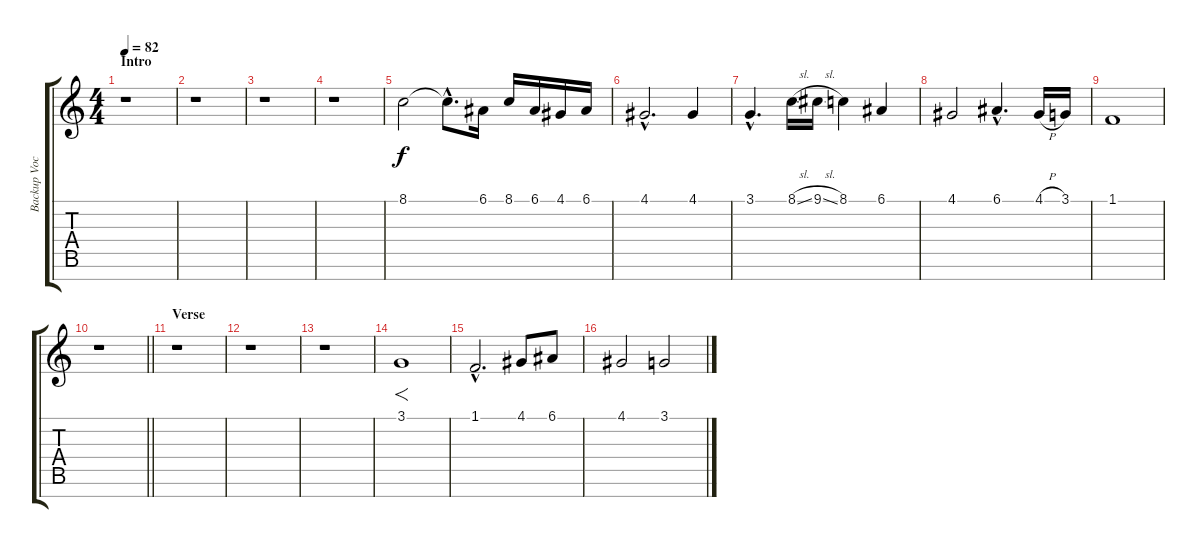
\track ("Backup Vocal" "Backup Voc") {instrument pad4choir}
\staff {score tabs}
\tuning (E4 B3 G3 D3 A2 E2 B1) {hide}
\ts (4 4)
\section ("" "Intro")
\tempo 82
\clef g2
\ks c
r.1{dy f instrument pad4choir} |
r.1 |
r.1 |
r.1 |
8.1.2 8.1{hac t}.8{d} 6.1.16 8.1.16 6.1.16 4.1.16 6.1.16 |
4.1{hac}.2{d} 4.1.4 |
3.1{hac}.4{d} 8.1{sl}.16 9.1{sl}.16 8.1.4 6.1.4 |
4.1.2 6.1{hac}.4{d} 4.1{h}.16 3.1.16 |
1.1.1 |
\barLineRight lightlight
r.1 |
\section ("" "Verse")
r.1 |
r.1 |
r.1 |
3.1.1{f} |
1.1{hac}.2{d} 4.1.8 6.1.8 |
4.1.2 3.1.2
